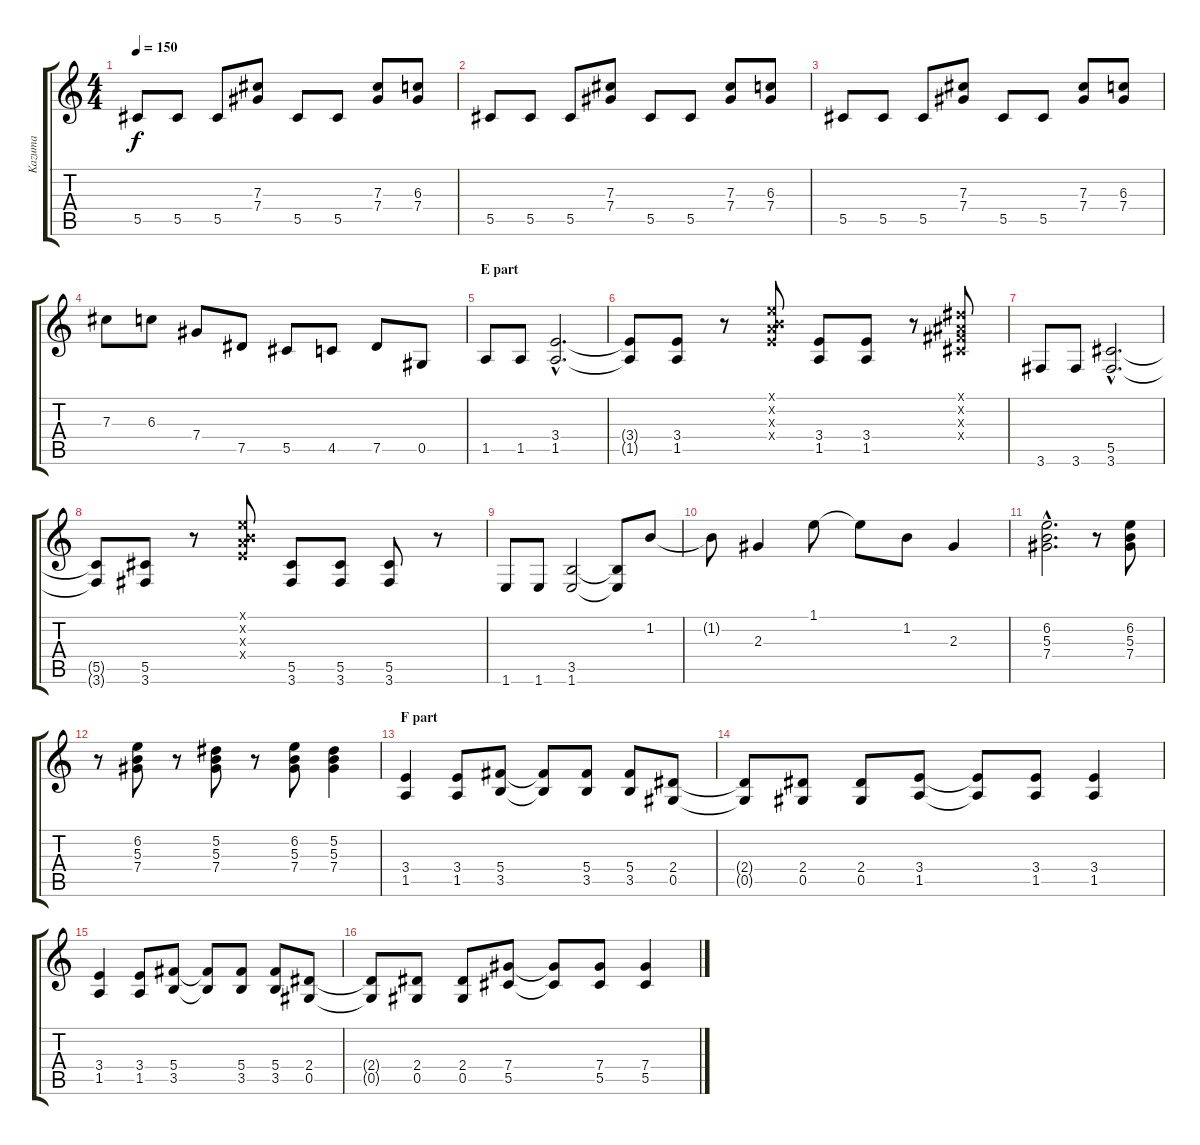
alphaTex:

\track ("Kazuma" "Kazuma") {instrument distortionguitar}
\staff {score tabs}
\tuning (Eb4 Bb3 Gb3 Db3 Ab2 Eb2) {hide}
\ts (4 4)
\tempo 150
\clef g2
\ks c
5.5.8{dy f} 5.5.8 5.5.8 (7.3 7.4).8 5.5.8 5.5.8 (7.3 7.4).8 (6.3 7.4).8 |
5.5.8 5.5.8 5.5.8 (7.3 7.4).8 5.5.8 5.5.8 (7.3 7.4).8 (6.3 7.4).8 |
5.5.8 5.5.8 5.5.8 (7.3 7.4).8 5.5.8 5.5.8 (7.3 7.4).8 (6.3 7.4).8 |
7.3.8 6.3.8 7.4.8 7.5.8 5.5.8 4.5.8 7.5.8 0.5.8 |
\section ("" "E part")
1.5.8 1.5.8 (3.4{hac} 1.5{hac}).2{d} |
(3.4{t} 1.5{t}).8 (3.4 1.5).8 r.8 (1.1{x} 1.2{x} 3.3{x} 3.4{x}).8 (3.4 1.5).8 (3.4 1.5).8 r.8 (0.1{x} 0.2{x} 0.3{x} 0.4{x}).8 |
3.6.8 3.6.8 (5.5{hac} 3.6{hac}).2{d} |
(5.5{t} 3.6{t}).8 (5.5 3.6).8 r.8 (1.1{x} 1.2{x} 3.3{x} 3.4{x}).8 (5.5 3.6).8 (5.5 3.6).8 (5.5 3.6).8 r.8 |
1.6.8 1.6.8 (3.5 1.6).2 (3.5{t} 1.6{t}).8 1.2.8 |
1.2{t}.8 2.3.4 1.1.8 1.1{t}.8 1.2.8 2.3.4 |
(6.2{hac} 5.3{hac} 7.4{hac}).2{d} r.8 (6.2 5.3 7.4).8 |
r.8 (6.2 5.3 7.4).8 r.8 (5.2 5.3 7.4).8 r.8 (6.2 5.3 7.4).8 (5.2 5.3 7.4).4 |
\section ("" "F part")
(3.4 1.5).4 (3.4 1.5).8 (5.4 3.5).8 (5.4{t} 3.5{t}).8 (5.4 3.5).8 (5.4 3.5).8 (2.4 0.5).8 |
(2.4{t} 0.5{t}).8 (2.4 0.5).8 (2.4 0.5).8 (3.4 1.5).8 (3.4{t} 1.5{t}).8 (3.4 1.5).8 (3.4 1.5).4 |
(3.4 1.5).4 (3.4 1.5).8 (5.4 3.5).8 (5.4{t} 3.5{t}).8 (5.4 3.5).8 (5.4 3.5).8 (2.4 0.5).8 |
(2.4{t} 0.5{t}).8 (2.4 0.5).8 (2.4 0.5).8 (7.4 5.5).8 (7.4{t} 5.5{t}).8 (7.4 5.5).8 (7.4 5.5).4
